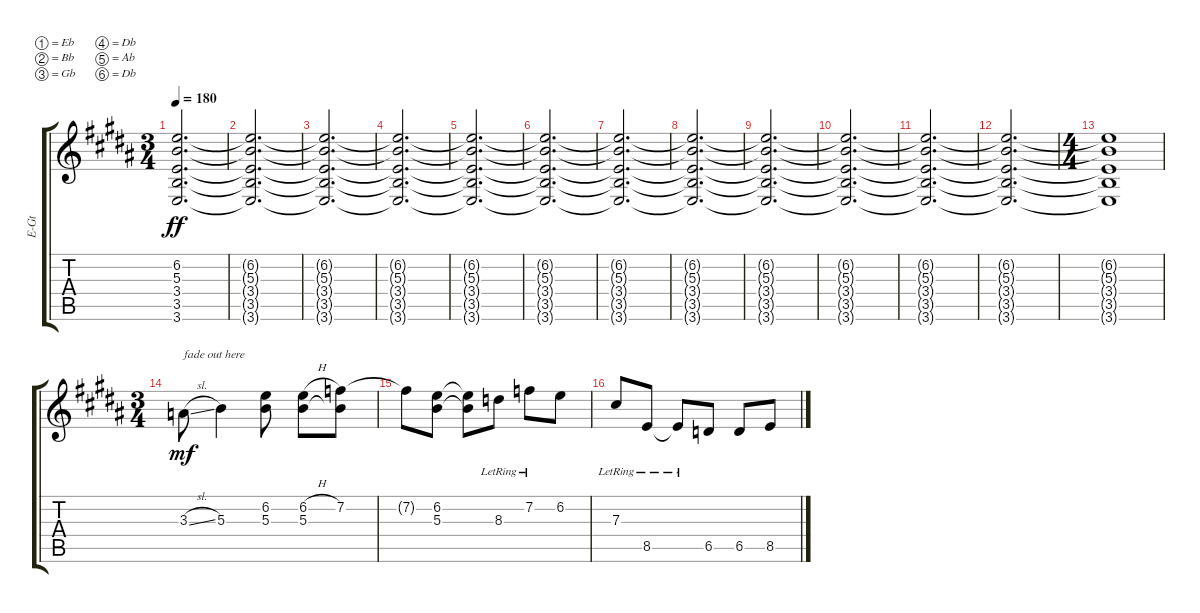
\bracketExtendMode groupsimilarinstruments
\otherSystemsTrackNameOrientation horizontal
\track ("Electric Guitar" "E-Gt") {instrument overdrivenguitar}
\staff {score tabs}
\tuning (Eb4 Bb3 Gb3 Db3 Ab2 Db2)
\ts (3 4)
\tempo 180
\clef g2
\ks b
(3.6{t acc forcenatural} 3.5{t acc forcenatural} 5.3{t acc forcenatural} 3.4{t acc forcenatural} 6.2{t acc forcenatural}).2{d dy ff beam Up} |
(5.3{t acc forcenatural} 3.5{t acc forcenatural} 3.6{t acc forcenatural} 3.4{t acc forcenatural} 6.2{t acc forcenatural}).2{d beam Up} |
(5.3{t acc forcenatural} 3.5{t acc forcenatural} 3.6{t acc forcenatural} 3.4{t acc forcenatural} 6.2{t acc forcenatural}).2{d beam Up} |
(3.6{t acc forcenatural} 3.5{t acc forcenatural} 5.3{t acc forcenatural} 3.4{t acc forcenatural} 6.2{t acc forcenatural}).2{d beam Up} |
(5.3{t acc forcenatural} 3.5{t acc forcenatural} 3.6{t acc forcenatural} 3.4{t acc forcenatural} 6.2{t acc forcenatural}).2{d beam Up} |
(3.6{t acc forcenatural} 3.5{t acc forcenatural} 5.3{t acc forcenatural} 3.4{t acc forcenatural} 6.2{t acc forcenatural}).2{d beam Up} |
(5.3{t acc forcenatural} 3.4{t acc forcenatural} 3.5{t acc forcenatural} 3.6{t acc forcenatural} 6.2{t acc forcenatural}).2{d beam Up} |
(3.6{t acc forcenatural} 3.5{t acc forcenatural} 3.4{t acc forcenatural} 5.3{t acc forcenatural} 6.2{t acc forcenatural}).2{d beam Up} |
(5.3{t acc forcenatural} 3.4{t acc forcenatural} 3.5{t acc forcenatural} 3.6{t acc forcenatural} 6.2{t acc forcenatural}).2{d beam Up} |
(3.6{t acc forcenatural} 3.5{t acc forcenatural} 3.4{t acc forcenatural} 5.3{t acc forcenatural} 6.2{t acc forcenatural}).2{d beam Up} |
(5.3{t acc forcenatural} 3.4{t acc forcenatural} 3.5{t acc forcenatural} 3.6{t acc forcenatural} 6.2{t acc forcenatural}).2{d beam Up} |
(3.6{t acc forcenatural} 3.5{t acc forcenatural} 3.4{t acc forcenatural} 5.3{t acc forcenatural} 6.2{t acc forcenatural}).2{d beam Up} |
\ts (4 4)
(5.3{t acc forcenatural} 3.4{t acc forcenatural} 3.5{t acc forcenatural} 3.6{t acc forcenatural} 6.2{t acc forcenatural}).1{beam Up} |
\ts (3 4)
3.3{sl acc b}.8{txt "fade out here" dy mf beam Down} 5.3{acc forcenatural}.4{beam Down} (5.3{acc forcenatural} 6.2{acc forcenatural}).8{beam Down} (5.3{acc forcenatural} 6.2{h acc forcenatural}).8{beam Down} (7.2{acc b} 5.3{t acc forcenatural}).8{beam Down} |
7.2{t acc b}.8{beam Down} (5.3{acc forcenatural} 6.2{acc forcenatural}).8{beam Down} (6.2{t acc forcenatural} 5.3{t acc forcenatural}).8{beam Down} 8.3{lr acc b}.8{beam Down} 7.2{lr acc b}.8{beam Down} 6.2{acc forcenatural}.8{beam Down} |
7.3{lr acc forcenatural}.8{beam Up} 8.5{lr acc forcenatural}.8{beam Up} 8.5{lr t acc forcenatural}.8{beam Up} 6.5{acc b}.8{beam Up} 6.5{acc b}.8{beam Up} 8.5{acc forcenatural}.8{beam Up}
